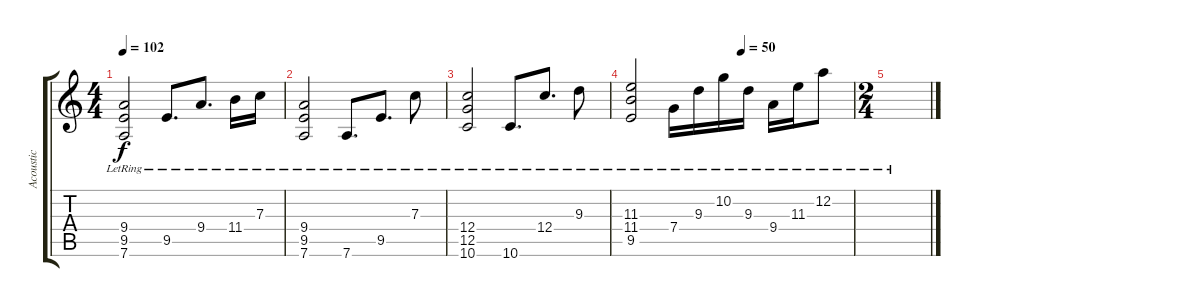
\track ("Acoustic" "Acoustic") {instrument acousticguitarsteel}
\staff {score tabs}
\tuning (D4 A3 F3 C3 G2 D2) {hide}
\ts (4 4)
\tempo 102
\clef g2
\ks c
(9.4{lr} 9.5{lr} 7.6{lr}).2{dy f} 9.5{lr}.8{d} 9.4{lr}.8{d} 11.4{lr}.16 7.3{lr}.16 |
(9.4{lr} 9.5{lr} 7.6{lr}).2 7.6{lr}.8{d} 9.5{lr}.8{d} 7.3{lr}.8 |
(12.4{lr} 12.5{lr} 10.6{lr}).2 10.6{lr}.8{d} 12.4{lr}.8{d} 9.3{lr}.8 |
\tempo (50 0.5)
(11.3{lr} 11.4{lr} 9.5{lr}).2 7.4{lr}.16 9.3{lr}.16 10.2{lr}.16 9.3{lr}.16 9.4{lr}.16 11.3{lr}.16 12.2{lr}.8 |
\ts (2 4)
